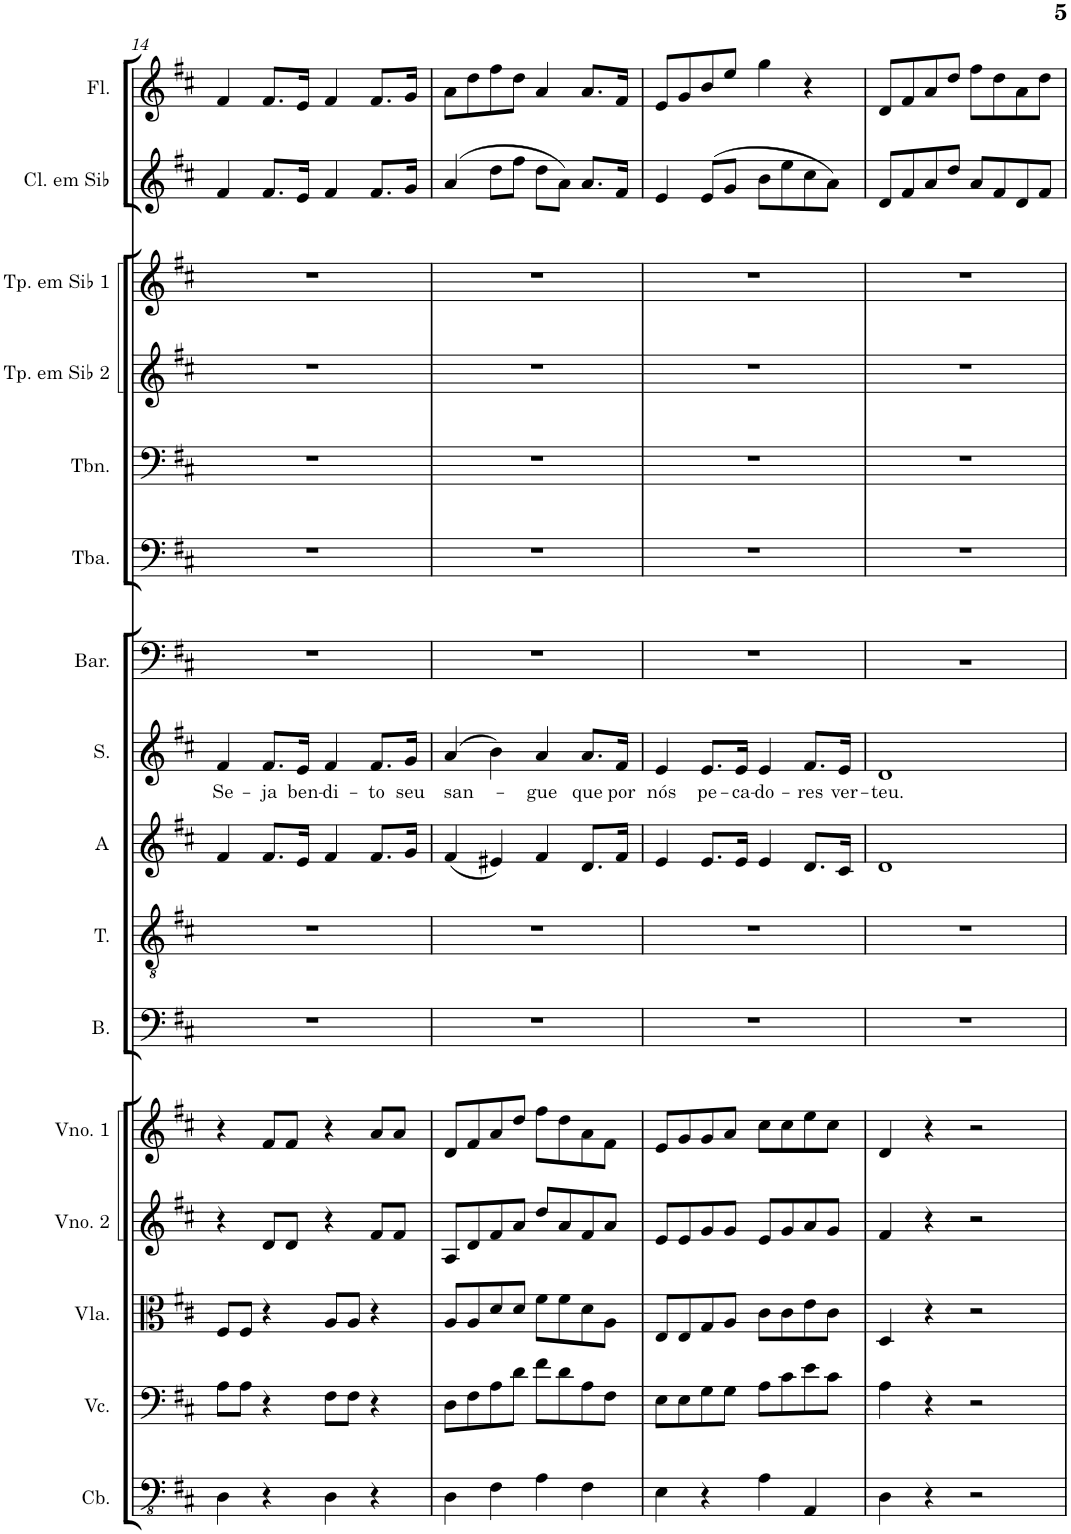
**kern	**kern	**kern	**kern	**kern	**kern	**kern	**kern	**kern	**text	**kern	**kern	**kern	**kern	**kern	**kern	**kern
*part16	*part15	*part14	*part13	*part12	*part11	*part10	*part9	*part8	*part8	*part7	*part6	*part5	*part4	*part3	*part2	*part1
*staff16	*staff15	*staff14	*staff13	*staff12	*staff11	*staff10	*staff9	*staff8	*staff8	*staff7	*staff6	*staff5	*staff4	*staff3	*staff2	*staff1
*I"Contrabaixo	*I"Violoncelo	*I"Viola	*I"Violino 2	*I"Violino 1	*I"Baixo	*I"Tenor	*I"Alto	*I"Soprano	*	*I"Barítono	*I"Tuba	*I"Trombone	*I"Tromp2  Sib	*I"Tromp Sib 1	*I"Clar Sib	*I"Flauta T.
*I'Cb.	*I'Vc.	*I'Vla.	*I'Vno. 2	*I'Vno. 1	*I'B.	*I'T.	*I'A	*I'S.	*	*I'Bar.	*I'Tba.	*I'Tbn.	*	*	*	*I'Fl.
!!LO:PB:g=z
*clefFv4	*clefF4	*clefC3	*clefG2	*clefG2	*clefF4	*clefGv2	*clefG2	*clefG2	*	*clefF4	*clefF4	*clefF4	*clefG2	*clefG2	*clefG2	*clefG2
*Trd7c12	*	*	*	*	*	*	*	*	*	*	*	*	*Trd1c2	*Trd1c2	*Trd1c2	*
*k[f#c#]	*k[f#c#]	*k[f#c#]	*k[f#c#]	*k[f#c#]	*k[f#c#]	*k[f#c#]	*k[f#c#]	*k[f#c#]	*	*k[f#c#]	*k[f#c#]	*k[f#c#]	*k[f#c#]	*k[f#c#]	*k[f#c#]	*k[f#c#]
*M4/4	*M4/4	*M4/4	*M4/4	*M4/4	*M4/4	*M4/4	*M4/4	*M4/4	*	*M4/4	*M4/4	*M4/4	*M4/4	*M4/4	*M4/4	*M4/4
=14	=14	=14	=14	=14	=14	=14	=14	=14	=14	=14	=14	=14	=14	=14	=14	=14
!	!	!	!	!	!	!	!	!	!LO:LY:b	!	!	!	!	!	!	!
4DD\	8A\L	8F#/L	4r	4r	1r	1r	4f#/	4f#/	Se-	1r	1r	1r	1r	1r	4f#/	4f#/
.	8A\J	8F#/J	.	.	.	.	.	.	.	.	.	.	.	.	.	.
!	!	!	!	!	!	!	!	!	!LO:LY:b	!	!	!	!	!	!	!
4r	4r	4r	8d/L	8f#/L	.	.	8.f#/L	8.f#/L	-ja	.	.	.	.	.	8.f#/L	8.f#/L
.	.	.	8d/J	8f#/J	.	.	.	.	.	.	.	.	.	.	.	.
!	!	!	!	!	!	!	!	!	!LO:LY:b	!	!	!	!	!	!	!
.	.	.	.	.	.	.	16e/Jk	16e/Jk	ben-	.	.	.	.	.	16e/Jk	16e/Jk
!	!	!	!	!	!	!	!	!	!LO:LY:b	!	!	!	!	!	!	!
4DD\	8F#\L	8A/L	4r	4r	.	.	4f#/	4f#/	-di-	.	.	.	.	.	4f#/	4f#/
.	8F#\J	8A/J	.	.	.	.	.	.	.	.	.	.	.	.	.	.
!	!	!	!	!	!	!	!	!	!LO:LY:b	!	!	!	!	!	!	!
4r	4r	4r	8f#/L	8a/L	.	.	8.f#/L	8.f#/L	-to	.	.	.	.	.	8.f#/L	8.f#/L
.	.	.	8f#/J	8a/J	.	.	.	.	.	.	.	.	.	.	.	.
!	!	!	!	!	!	!	!	!	!LO:LY:b	!	!	!	!	!	!	!
.	.	.	.	.	.	.	16g/Jk	16g/Jk	seu	.	.	.	.	.	16g/Jk	16g/Jk
=15	=15	=15	=15	=15	=15	=15	=15	=15	=15	=15	=15	=15	=15	=15	=15	=15
!	!	!	!	!	!	!	!	!	!LO:LY:b	!	!	!	!	!	!	!
4DD\	8D\L	8A/L	8A/L	8d/L	1r	1r	(4f#/	(4a/	san-	1r	1r	1r	1r	1r	(4a/	8a\L
.	8F#\	8A/	8d/	8f#/	.	.	.	.	.	.	.	.	.	.	.	8dd\
4FF#\	8A\	8d/	8f#/	8a/	.	.	4e#X/)	4b\)	.	.	.	.	.	.	8dd\L	8ff#\
.	8d\J	8d/J	8a/J	8dd/J	.	.	.	.	.	.	.	.	.	.	8ff#\J	8dd\J
!	!	!	!	!	!	!	!	!	!LO:LY:b	!	!	!	!	!	!	!
4AA\	8f#\L	8f#\L	8dd/L	8ff#\L	.	.	4f#/	4a/	-gue	.	.	.	.	.	8dd\L	4a/
.	8d\	8f#\	8a/	8dd\	.	.	.	.	.	.	.	.	.	.	8a\J)	.
!	!	!	!	!	!	!	!	!	!LO:LY:b	!	!	!	!	!	!	!
4FF#\	8A\	8d\	8f#/	8a\	.	.	8.d/L	8.a/L	que	.	.	.	.	.	8.a/L	8.a/L
.	8F#\J	8A\J	8a/J	8f#\J	.	.	.	.	.	.	.	.	.	.	.	.
!	!	!	!	!	!	!	!	!	!LO:LY:b	!	!	!	!	!	!	!
.	.	.	.	.	.	.	16f#/Jk	16f#/Jk	por	.	.	.	.	.	16f#/Jk	16f#/Jk
=16	=16	=16	=16	=16	=16	=16	=16	=16	=16	=16	=16	=16	=16	=16	=16	=16
!	!	!	!	!	!	!	!	!	!LO:LY:b	!	!	!	!	!	!	!
4EE\	8E\L	8E/L	8e/L	8e/L	1r	1r	4e/	4e/	nós	1r	1r	1r	1r	1r	4e/	8e/L
.	8E\	8E/	8e/	8g/	.	.	.	.	.	.	.	.	.	.	.	8g/
!	!	!	!	!	!	!	!	!	!LO:LY:b	!	!	!	!	!	!	!
4r	8G\	8G/	8g/	8g/	.	.	8.e/L	8.e/L	pe-	.	.	.	.	.	(8e/L	8b/
.	8G\J	8A/J	8g/J	8a/J	.	.	.	.	.	.	.	.	.	.	8g/J	8ee/J
!	!	!	!	!	!	!	!	!	!LO:LY:b	!	!	!	!	!	!	!
.	.	.	.	.	.	.	16e/Jk	16e/Jk	-ca-	.	.	.	.	.	.	.
!	!	!	!	!	!	!	!	!	!LO:LY:b	!	!	!	!	!	!	!
4AA\	8A\L	8c#\L	8e/L	8cc#\L	.	.	4e/	4e/	-do-	.	.	.	.	.	8b\L	4gg\
.	8c#\	8c#\	8g/	8cc#\	.	.	.	.	.	.	.	.	.	.	8ee\	.
!	!	!	!	!	!	!	!	!	!LO:LY:b	!	!	!	!	!	!	!
4AAA/	8e\	8e\	8a/	8ee\	.	.	8.d/L	8.f#/L	-res	.	.	.	.	.	8cc#\	4r
.	8c#\J	8c#\J	8g/J	8cc#\J	.	.	.	.	.	.	.	.	.	.	8a\J)	.
!	!	!	!	!	!	!	!	!	!LO:LY:b	!	!	!	!	!	!	!
.	.	.	.	.	.	.	16c#/Jk	16e/Jk	ver-	.	.	.	.	.	.	.
=17	=17	=17	=17	=17	=17	=17	=17	=17	=17	=17	=17	=17	=17	=17	=17	=17
!	!	!	!	!	!	!	!	!	!LO:LY:b	!	!	!	!	!	!	!
4DD\	4A\	4D/	4f#/	4d/	1r	1r	1d	1d	-teu.	1rBB	1r	1r	1r	1r	8d/L	8d/L
.	.	.	.	.	.	.	.	.	.	.	.	.	.	.	8f#/	8f#/
4r	4r	4r	4r	4r	.	.	.	.	.	.	.	.	.	.	8a/	8a/
.	.	.	.	.	.	.	.	.	.	.	.	.	.	.	8dd/J	8dd/J
2r	2r	2r	2r	2r	.	.	.	.	.	.	.	.	.	.	8a/L	8ff#\L
.	.	.	.	.	.	.	.	.	.	.	.	.	.	.	8f#/	8dd\
.	.	.	.	.	.	.	.	.	.	.	.	.	.	.	8d/	8a\
.	.	.	.	.	.	.	.	.	.	.	.	.	.	.	8f#/J	8dd\J
=	=	=	=	=	=	=	=	=	=	=	=	=	=	=	=	=
*-	*-	*-	*-	*-	*-	*-	*-	*-	*-	*-	*-	*-	*-	*-	*-	*-
